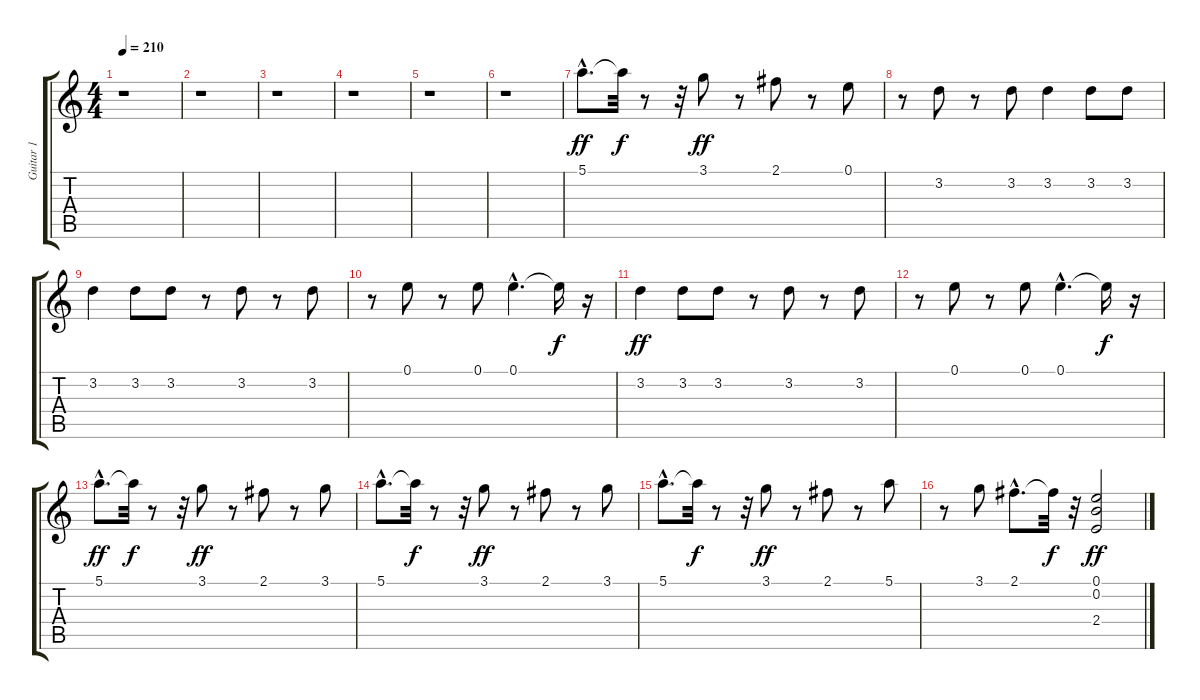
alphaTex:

\track ("Guitar 1" "Guitar 1") {instrument overdrivenguitar}
\staff {score tabs}
\tuning (E4 B3 G3 D3 A2 E2) {hide}
\ts (4 4)
\tempo 210
\clef g2
\ks c
r.1{dy ff instrument overdrivenguitar} |
r.1 |
r.1 |
r.1 |
r.1 |
r.1 |
5.1{hac}.8{d} 5.1{t}.32{dy f} r.8 r.32 3.1.8{dy ff} r.8 2.1.8 r.8 0.1.8 |
r.8 3.2.8 r.8 3.2.8 3.2.4 3.2.8 3.2.8 |
3.2.4 3.2.8 3.2.8 r.8 3.2.8 r.8 3.2.8 |
r.8 0.1.8 r.8 0.1.8 0.1{hac}.4{d} 0.1{t}.16{dy f} r.16 |
3.2.4{dy ff} 3.2.8 3.2.8 r.8 3.2.8 r.8 3.2.8 |
r.8 0.1.8 r.8 0.1.8 0.1{hac}.4{d} 0.1{t}.16{dy f} r.16 |
5.1{hac}.8{d dy ff} 5.1{t}.32{dy f} r.8 r.32 3.1.8{dy ff} r.8 2.1.8 r.8 3.1.8 |
5.1{hac}.8{d} 5.1{t}.32{dy f} r.8 r.32 3.1.8{dy ff} r.8 2.1.8 r.8 3.1.8 |
5.1{hac}.8{d} 5.1{t}.32{dy f} r.8 r.32 3.1.8{dy ff} r.8 2.1.8 r.8 5.1.8 |
r.8 3.1.8 2.1{hac}.8{d} 2.1{t}.32{dy f} r.32 (0.1 0.2 2.4).2{dy ff}
